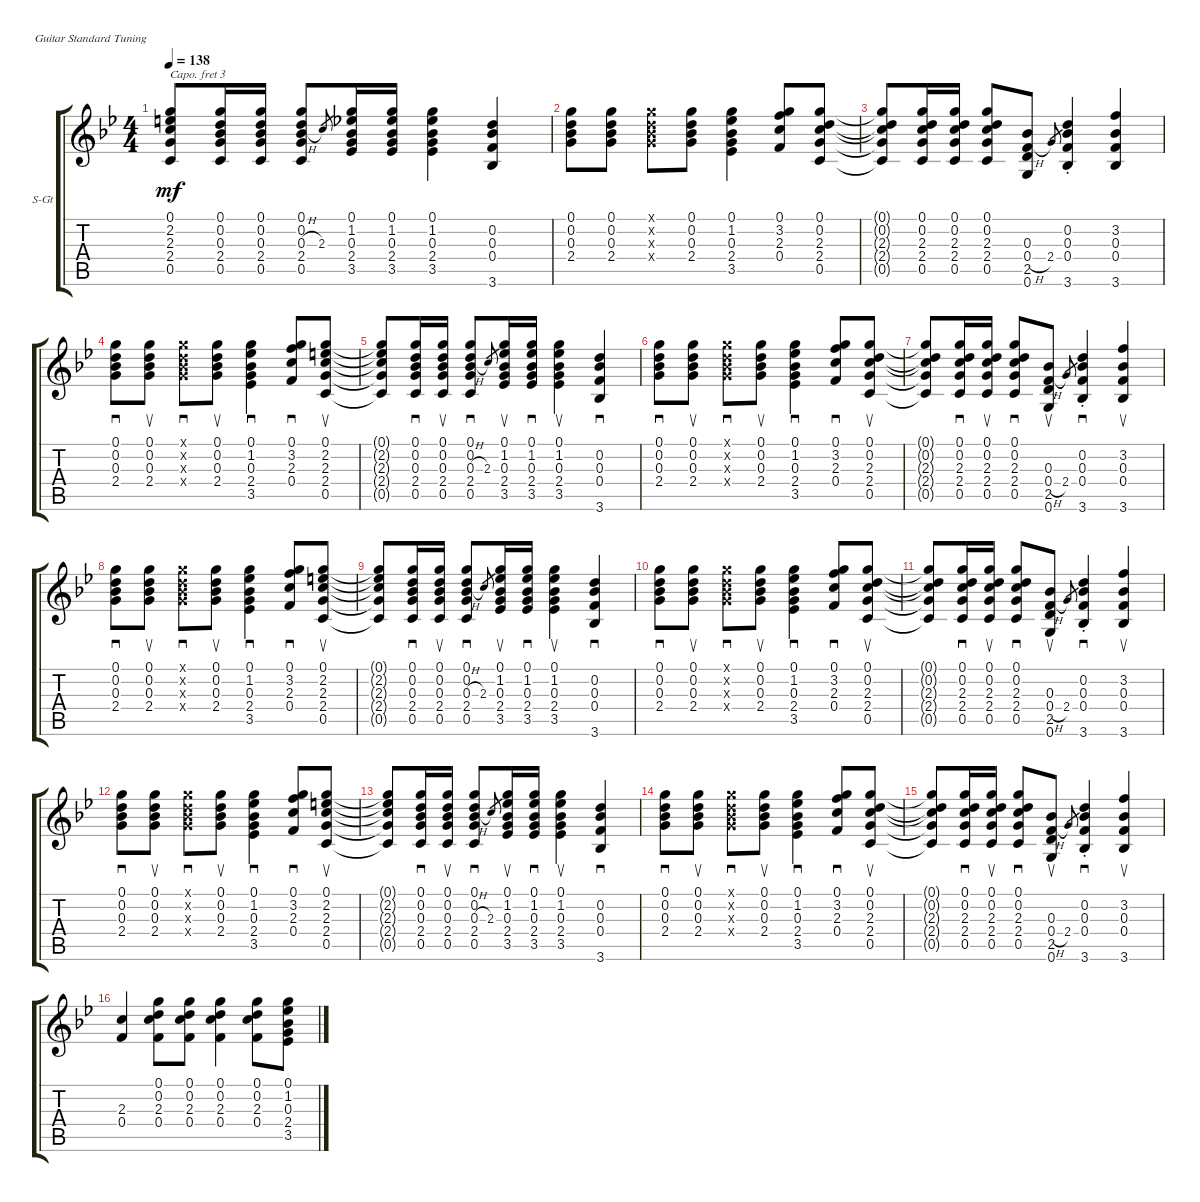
\defaultSystemsLayout 4
\bracketExtendMode groupsimilarinstruments
\firstSystemTrackNameOrientation horizontal
\otherSystemsTrackNameOrientation horizontal
\track ("Acoustic Guitar" "S-Gt") {instrument acousticguitarsteel}
\staff {score tabs}
\capo 3
\tuning (E4 B3 G3 D3 A2 E2)
\ts (4 4)
\tempo 138
\clef g2
\ks gminor
(0.1{t} 2.2{t} 2.3{t} 2.4{t} 0.5{t}).8{dy mf} (0.5 2.4 0.3 0.2 0.1).16 (0.1 0.2 0.3 2.4 0.5).16 (0.5 2.4 0.3{h} 0.2 0.1).8 2.3.8{gr} (3.5 2.4 0.3 1.2 0.1).16 (0.1 1.2 0.3 2.4 3.5).16 (3.5 2.4 0.3 1.2 0.1).4 (3.6 0.4 0.3 0.2).4 |
(0.1 0.2 0.3 2.4).8 (2.4 0.3 0.2 0.1).8 (0.1{x} 0.2{x} 0.3{x} 2.4{x}).8 (2.4 0.3 0.2 0.1).8 (3.5 2.4 0.3 1.2 0.1).4 (0.1 3.2 2.3 0.4).8 (0.5 2.4 2.3 0.2 0.1).8 |
(0.1{t} 0.2{t} 2.3{t} 2.4{t} 0.5{t}).8 (0.5 2.4 2.3 0.2 0.1).16 (0.1 0.2 2.3 2.4 0.5).16 (0.5 2.4 2.3 0.2 0.1).8 (0.6 2.5 0.3 0.4{h}).8 2.4.8{gr} (3.6{st} 0.4{st} 0.2{st} 0.3{st}).4 (3.6 0.4 0.3 3.2).4 |
(0.1 0.2 0.3 2.4).8{sd} (0.1 0.2 0.3 2.4).8{su} (0.1{x} 0.2{x} 0.3{x} 2.4{x}).8{sd} (0.1 0.2 0.3 2.4).8{su} (3.5 2.4 0.3 1.2 0.1).4{sd} (0.4 2.3 3.2 0.1).8{sd} (0.5 2.4 2.3 2.2 0.1).8{su} |
(0.1{t} 2.2{t} 2.3{t} 2.4{t} 0.5{t}).8 (0.5 2.4 0.3 0.2 0.1).16{sd} (0.1 0.2 0.3 2.4 0.5).16{su} (0.5 2.4 0.3{h} 0.2 0.1).8{sd} 2.3.8{gr} (3.5 2.4 0.3 1.2 0.1).16{su} (0.1 1.2 0.3 2.4 3.5).16{sd} (3.5 2.4 0.3 1.2 0.1).4{su} (3.6 0.4 0.3 0.2).4{sd} |
(0.1 0.2 0.3 2.4).8{sd} (2.4 0.3 0.2 0.1).8{su} (0.1{x} 0.2{x} 0.3{x} 2.4{x}).8{sd} (2.4 0.3 0.2 0.1).8{su} (3.5 2.4 0.3 1.2 0.1).4{sd} (0.1 3.2 2.3 0.4).8{sd} (0.5 2.4 2.3 0.2 0.1).8{su} |
(0.1{t} 0.2{t} 2.3{t} 2.4{t} 0.5{t}).8 (0.5 2.4 2.3 0.2 0.1).16{sd} (0.1 0.2 2.3 2.4 0.5).16{su} (0.5 2.4 2.3 0.2 0.1).8{sd} (0.6 2.5 0.3 0.4{h}).8{su} 2.4.8{gr} (3.6{st} 0.4{st} 0.2{st} 0.3{st}).4{sd} (3.6 0.4 0.3 3.2).4{su} |
(0.1 0.2 0.3 2.4).8{sd} (0.1 0.2 0.3 2.4).8{su} (0.1{x} 0.2{x} 0.3{x} 2.4{x}).8{sd} (0.1 0.2 0.3 2.4).8{su} (3.5 2.4 0.3 1.2 0.1).4{sd} (0.4 2.3 3.2 0.1).8{sd} (0.5 2.4 2.3 2.2 0.1).8{su} |
(0.1{t} 2.2{t} 2.3{t} 2.4{t} 0.5{t}).8 (0.5 2.4 0.3 0.2 0.1).16{sd} (0.1 0.2 0.3 2.4 0.5).16{su} (0.5 2.4 0.3{h} 0.2 0.1).8{sd} 2.3.8{gr} (3.5 2.4 0.3 1.2 0.1).16{su} (0.1 1.2 0.3 2.4 3.5).16{sd} (3.5 2.4 0.3 1.2 0.1).4{su} (3.6 0.4 0.3 0.2).4{sd} |
(0.1 0.2 0.3 2.4).8{sd} (2.4 0.3 0.2 0.1).8{su} (0.1{x} 0.2{x} 0.3{x} 2.4{x}).8{sd} (2.4 0.3 0.2 0.1).8{su} (3.5 2.4 0.3 1.2 0.1).4{sd} (0.1 3.2 2.3 0.4).8{sd} (0.5 2.4 2.3 0.2 0.1).8{su} |
(0.1{t} 0.2{t} 2.3{t} 2.4{t} 0.5{t}).8 (0.5 2.4 2.3 0.2 0.1).16{sd} (0.1 0.2 2.3 2.4 0.5).16{su} (0.5 2.4 2.3 0.2 0.1).8{sd} (0.6 2.5 0.3 0.4{h}).8{su} 2.4.8{gr} (3.6{st} 0.4{st} 0.2{st} 0.3{st}).4{sd} (3.6 0.4 0.3 3.2).4{su} |
(0.1 0.2 0.3 2.4).8{sd} (0.1 0.2 0.3 2.4).8{su} (0.1{x} 0.2{x} 0.3{x} 2.4{x}).8{sd} (0.1 0.2 0.3 2.4).8{su} (3.5 2.4 0.3 1.2 0.1).4{sd} (0.4 2.3 3.2 0.1).8{sd} (0.5 2.4 2.3 2.2 0.1).8{su} |
(0.1{t} 2.2{t} 2.3{t} 2.4{t} 0.5{t}).8 (0.5 2.4 0.3 0.2 0.1).16{sd} (0.1 0.2 0.3 2.4 0.5).16{su} (0.5 2.4 0.3{h} 0.2 0.1).8{sd} 2.3.8{gr} (3.5 2.4 0.3 1.2 0.1).16{su} (0.1 1.2 0.3 2.4 3.5).16{sd} (3.5 2.4 0.3 1.2 0.1).4{su} (3.6 0.4 0.3 0.2).4{sd} |
(0.1 0.2 0.3 2.4).8{sd} (2.4 0.3 0.2 0.1).8{su} (0.1{x} 0.2{x} 0.3{x} 2.4{x}).8{sd} (2.4 0.3 0.2 0.1).8{su} (3.5 2.4 0.3 1.2 0.1).4{sd} (0.1 3.2 2.3 0.4).8{sd} (0.5 2.4 2.3 0.2 0.1).8{su} |
(0.1{t} 0.2{t} 2.3{t} 2.4{t} 0.5{t}).8 (0.5 2.4 2.3 0.2 0.1).16{sd} (0.1 0.2 2.3 2.4 0.5).16{su} (0.5 2.4 2.3 0.2 0.1).8{sd} (0.6 2.5 0.3 0.4{h}).8{su} 2.4.8{gr} (3.6{st} 0.4{st} 0.2{st} 0.3{st}).4{sd} (3.6 0.4 0.3 3.2).4{su} |
(0.4 2.3).4 (0.4 2.3 0.2 0.1).8 (0.4 2.3 0.2 0.1).8 (0.4 2.3 0.2 0.1).4 (0.1 0.2 2.3 0.4).8 (3.5 2.4 0.3 1.2 0.1).8
